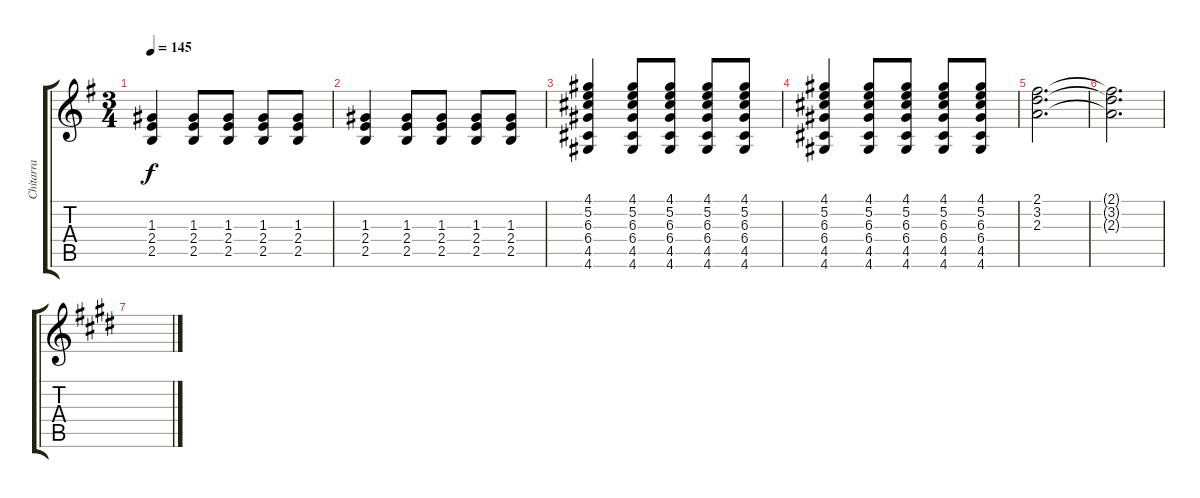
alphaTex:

\track ("Chitarra" "Chitarra") {instrument overdrivenguitar}
\staff {score tabs}
\tuning (E4 B3 G3 D3 A2 E2) {hide}
\ts (3 4)
\tempo 145
\clef g2
\ks g
(1.3 2.4 2.5).4{dy f} (1.3 2.4 2.5).8 (1.3 2.4 2.5).8 (1.3 2.4 2.5).8 (1.3 2.4 2.5).8 |
(1.3 2.4 2.5).4 (1.3 2.4 2.5).8 (1.3 2.4 2.5).8 (1.3 2.4 2.5).8 (1.3 2.4 2.5).8 |
(4.1 5.2 6.3 6.4 4.5 4.6).4 (4.1 5.2 6.3 6.4 4.5 4.6).8 (4.1 5.2 6.3 6.4 4.5 4.6).8 (4.1 5.2 6.3 6.4 4.5 4.6).8 (4.1 5.2 6.3 6.4 4.5 4.6).8 |
(4.1 5.2 6.3 6.4 4.5 4.6).4 (4.1 5.2 6.3 6.4 4.5 4.6).8 (4.1 5.2 6.3 6.4 4.5 4.6).8 (4.1 5.2 6.3 6.4 4.5 4.6).8 (4.1 5.2 6.3 6.4 4.5 4.6).8 |
(2.1 3.2 2.3).2{d} |
(2.1{t} 3.2{t} 2.3{t}).2{d} |
\ks e
